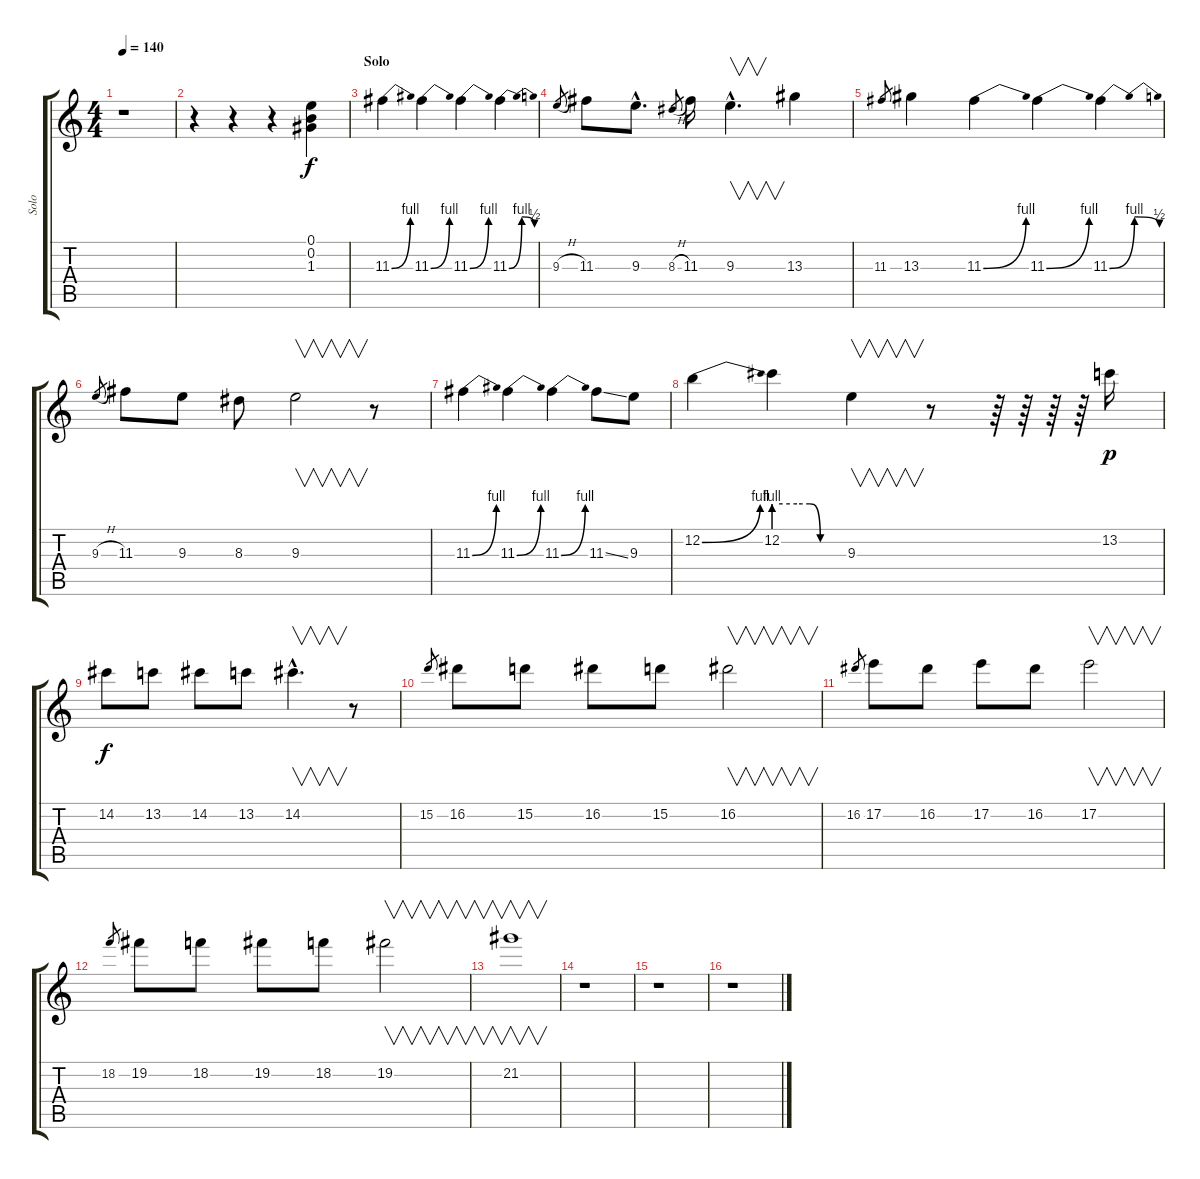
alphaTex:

\track ("Solo" "Solo") {instrument overdrivenguitar}
\staff {score tabs}
\tuning (E4 B3 G3 D3 A2 E2) {hide}
\ts (4 4)
\tempo 140
\clef g2
\ks c
r.1{dy f} |
r.4 r.4 r.4 (0.1 0.2 1.3).4 |
\section ("" "Solo")
11.3{be (bend 0 0 60 4)}.4 11.3{be (bend 0 0 60 4)}.4 11.3{be (bend 0 0 60 4)}.4 11.3{be (bendrelease 0 0 5 4 22 4 60 2)}.4 |
9.3{h}.8{gr} 11.3.8 9.3{hac}.8{d} 8.3{h}.8{gr} 11.3.16 9.3{hac}.4{v d} 13.3.4 |
11.3.8{gr} 13.3.4 11.3{be (bend 0 0 60 4)}.4 11.3{be (bend 0 0 60 4)}.4 11.3{be (bendrelease 0 0 5 4 22 4 60 2)}.4 |
9.3{h}.8{gr} 11.3.8 9.3.8 8.3.8 9.3.2{v} r.8 |
11.3{be (bend 0 0 60 4)}.4 11.3{be (bend 0 0 60 4)}.4 11.3{be (bend 0 0 60 4)}.4 11.3{ss}.8 9.3.8 |
12.2{be (bend 0 0 60 4)}.4 12.2{be (custom 0 4 20 4 31 4 40 0 60 0)}.4 9.3.4{v} r.8 r.64 r.64 r.64 r.64 13.2.16{dy p} |
14.2.8{dy f} 13.2.8 14.2.8 13.2.8 14.2{hac}.4{v d} r.8 |
15.2.8{gr} 16.2.8 15.2.8 16.2.8 15.2.8 16.2.2{v} |
16.2.8{gr} 17.2.8 16.2.8 17.2.8 16.2.8 17.2.2{v} |
18.2.8{gr} 19.2.8 18.2.8 19.2.8 18.2.8 19.2.2{v} |
21.2.1{v} |
r.1 |
r.1 |
r.1
